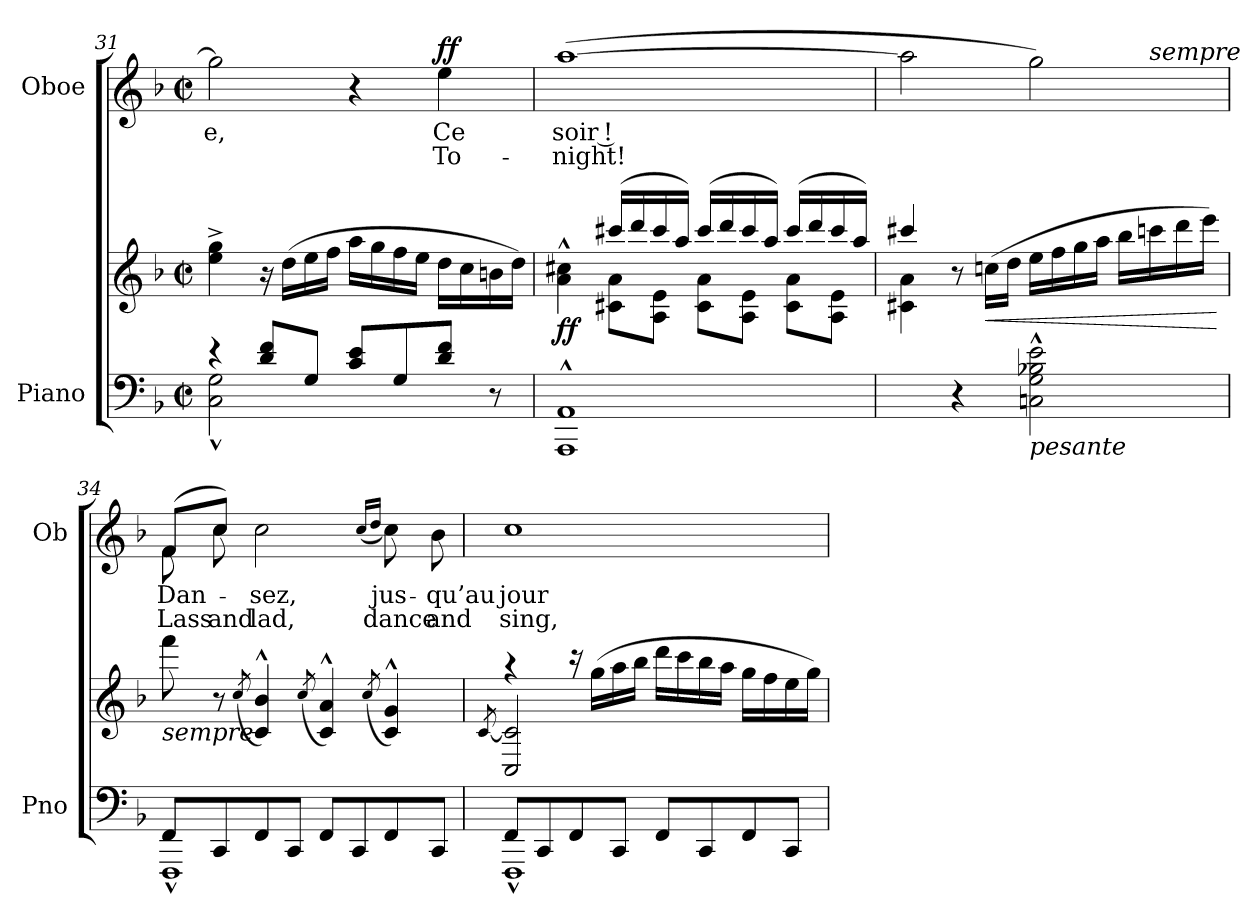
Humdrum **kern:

**kern	**kern	**dynam	**kern	**text	**text	**dynam
*part2	*part2	*part2	*part1	*part1	*part1	*part1
*staff3	*staff2	*staff2/3	*staff1	*staff1	*staff1	*staff1
*I"Piano	*	*	*I"Oboe	*	*	*
*I'Pno	*	*	*I'Ob	*	*	*
!!LO:LB:g=z
*clefF4	*clefG2	*	*clefG2	*	*	*
*k[b-]	*k[b-]	*	*k[b-]	*	*	*
*M2/2	*M2/2	*	*M2/2	*	*	*
*met(c|)	*met(c|)	*	*met(c|)	*	*	*
=31	=31	=31	=31	=31	=31	=31
*^	*	*	*	*	*	*
!	!	!	!	!	!LO:LY:b	!	!
4r	2C\^^ 2G\^^	4ee\^ 4gg\^	.	2gg\]	-e,	.	.
8d/ 8f/L	.	16r	.	.	.	.	.
.	.	(16dd\LL	.	.	.	.	.
8G/J	.	16ee\	.	.	.	.	.
.	.	16ff\JJ	.	.	.	.	.
8c/ 8e/L	2ryy	16aa\LL	.	4r	.	.	.
.	.	16gg\	.	.	.	.	.
8G/	.	16ff\	.	.	.	.	.
.	.	16ee\JJ	.	.	.	.	.
!	!	!	!	!	!LO:LY:b	!LO:LY:b	!LO:DY:a
8d/ 8f/J	.	16dd\LL	.	4ee\	Ce	To-	ff
.	.	16cc\	.	.	.	.	.
8r	.	16bn\	.	.	.	.	.
.	.	16dd\JJ)	.	.	.	.	.
*v	*v	*	*	*	*	*	*
=32	=32	=32	=32	=32	=32	=32
*	*^	*	*	*	*	*
!	!	!	!LO:DY:b	!	!LO:LY:b	!LO:LY:b	!
1AAA^^ 1AA^^	4a\^^ 4cc#X\^^	4ryy	ff	(>[>1aa	soir !	-night!	.
.	(>16ccc#X/LL	8c#X\ 8a\L	.	.	.	.	.
.	16ddd/	.	.	.	.	.	.
.	16ccc#/	8A\ 8e\J	.	.	.	.	.
.	16aa/JJ)	.	.	.	.	.	.
.	(>16ccc#/LL	8c#\ 8a\L	.	.	.	.	.
.	16ddd/	.	.	.	.	.	.
.	16ccc#/	8A\ 8e\J	.	.	.	.	.
.	16aa/JJ)	.	.	.	.	.	.
.	(>16ccc#/LL	8c#\ 8a\L	.	.	.	.	.
.	16ddd/	.	.	.	.	.	.
.	16ccc#/	8A\ 8e\J	.	.	.	.	.
.	16aa/JJ)	.	.	.	.	.	.
=33	=33	=33	=33	=33	=33	=33	=33
*	*	*	*	*^	*	*	*
4ryy	4ccc#X/	4c#X\ 4a\	.	2aa\]	2ryy	.	.	.
4r	8r	2.ryy	.	.	.	.	.	.
!	!	!	!LO:HP:b	!	!	!	!	!
.	(16ccn\LL	.	<	.	.	.	.	.
.	16dd\JJ	.	.	.	.	.	.	.
!LO:TX:b:i:t=pesante	!	!	!	!	!	!	!	!
2Cn\^^ 2G\^^ 2B-X\^^ 2e\^^	16ee\LL	.	.	2gg\)	4ryy	.	.	.
.	16ff\	.	.	.	.	.	.	.
.	16gg\	.	.	.	.	.	.	.
.	16aa\JJ	.	.	.	.	.	.	.
.	16bb-\LL	.	.	.	16ryy	.	.	.
!	!	!	!	!	!LO:TX:a:i:t=sempre	!	!	!
.	16cccn\	.	.	.	8.ryy	.	.	.
.	16ddd\	.	.	.	.	.	.	.
.	16eee\JJ)	.	.	.	.	.	.	.
*	*v	*v	*	*	*	*	*	*
.	.	[	.	.	.	.	.
=34	=34	=34	=34	=34	=34	=34	=34
*^	*	*	*	*	*	*	*
!	!	!LO:TX:b:i:t=sempre	!	!	!	!	!	!
!	!	!	!	!	!	!LO:LY:b	!LO:LY:b	!
8FF/L	1FFF^^	8fff\	.	(>8f/L	8f\	Dan-	Lass	.
!	!	!	!	!	!	!	!LO:LY:b	!
8CC/	.	8r	.	8cc/J)	8cc\	.	and	.
.	.	(>8qcc/	.	.	.	.	.	.
!	!	!	!	!	!	!LO:LY:b	!LO:LY:b	!
8FF/	.	4c/^^ 4b-/^^)	.	2cc\	2.ryy	-sez,	lad,	.
8CC/J	.	.	.	.	.	.	.	.
.	.	(>8qcc/	.	.	.	.	.	.
8FF/L	.	4c/^^ 4a/^^)	.	.	.	.	.	.
8CC/	.	.	.	.	.	.	.	.
.	.	.	.	(<16qcc/LL	.	.	.	.
.	.	(>8qcc/	.	16qdd/JJ	.	.	.	.
!	!	!	!	!	!	!LO:LY:b	!LO:LY:b	!
8FF/	.	4c/^^ 4g/^^)	.	8cc\)	.	jus-	dance	.
!	!	!	!	!	!	!LO:LY:b	!LO:LY:b	!
8CC/J	.	.	.	8b-\	.	-qu’au	and	.
*	*	*	*	*v	*v	*	*	*
!!LO:LB:g=z
=35	=35	=35	=35	=35	=35	=35	=35
*	*	*^	*	*	*	*	*
.	.	.	[<8qc/	.	.	.	.	.
!	!	!	!	!	!	!LO:LY:b	!LO:LY:b	!
8FF/L	1FFF^^	4r	2C/ 2c/]	.	1cc	jour	sing,	.
8CC/	.	.	.	.	.	.	.	.
8FF/	.	16r	.	.	.	.	.	.
.	.	(16gg\LL	.	.	.	.	.	.
8CC/J	.	16aa\	.	.	.	.	.	.
.	.	16bb-\JJ	.	.	.	.	.	.
8FF/L	.	16ddd\LL	2ryy	.	.	.	.	.
.	.	16ccc\	.	.	.	.	.	.
8CC/	.	16bb-\	.	.	.	.	.	.
.	.	16aa\JJ	.	.	.	.	.	.
8FF/	.	16gg\LL	.	.	.	.	.	.
.	.	16ff\	.	.	.	.	.	.
8CC/J	.	16ee\	.	.	.	.	.	.
.	.	16gg\JJ)	.	.	.	.	.	.
*v	*v	*	*	*	*	*	*	*
*	*v	*v	*	*	*	*	*
=	=	=	=	=	=	=
*-	*-	*-	*-	*-	*-	*-
